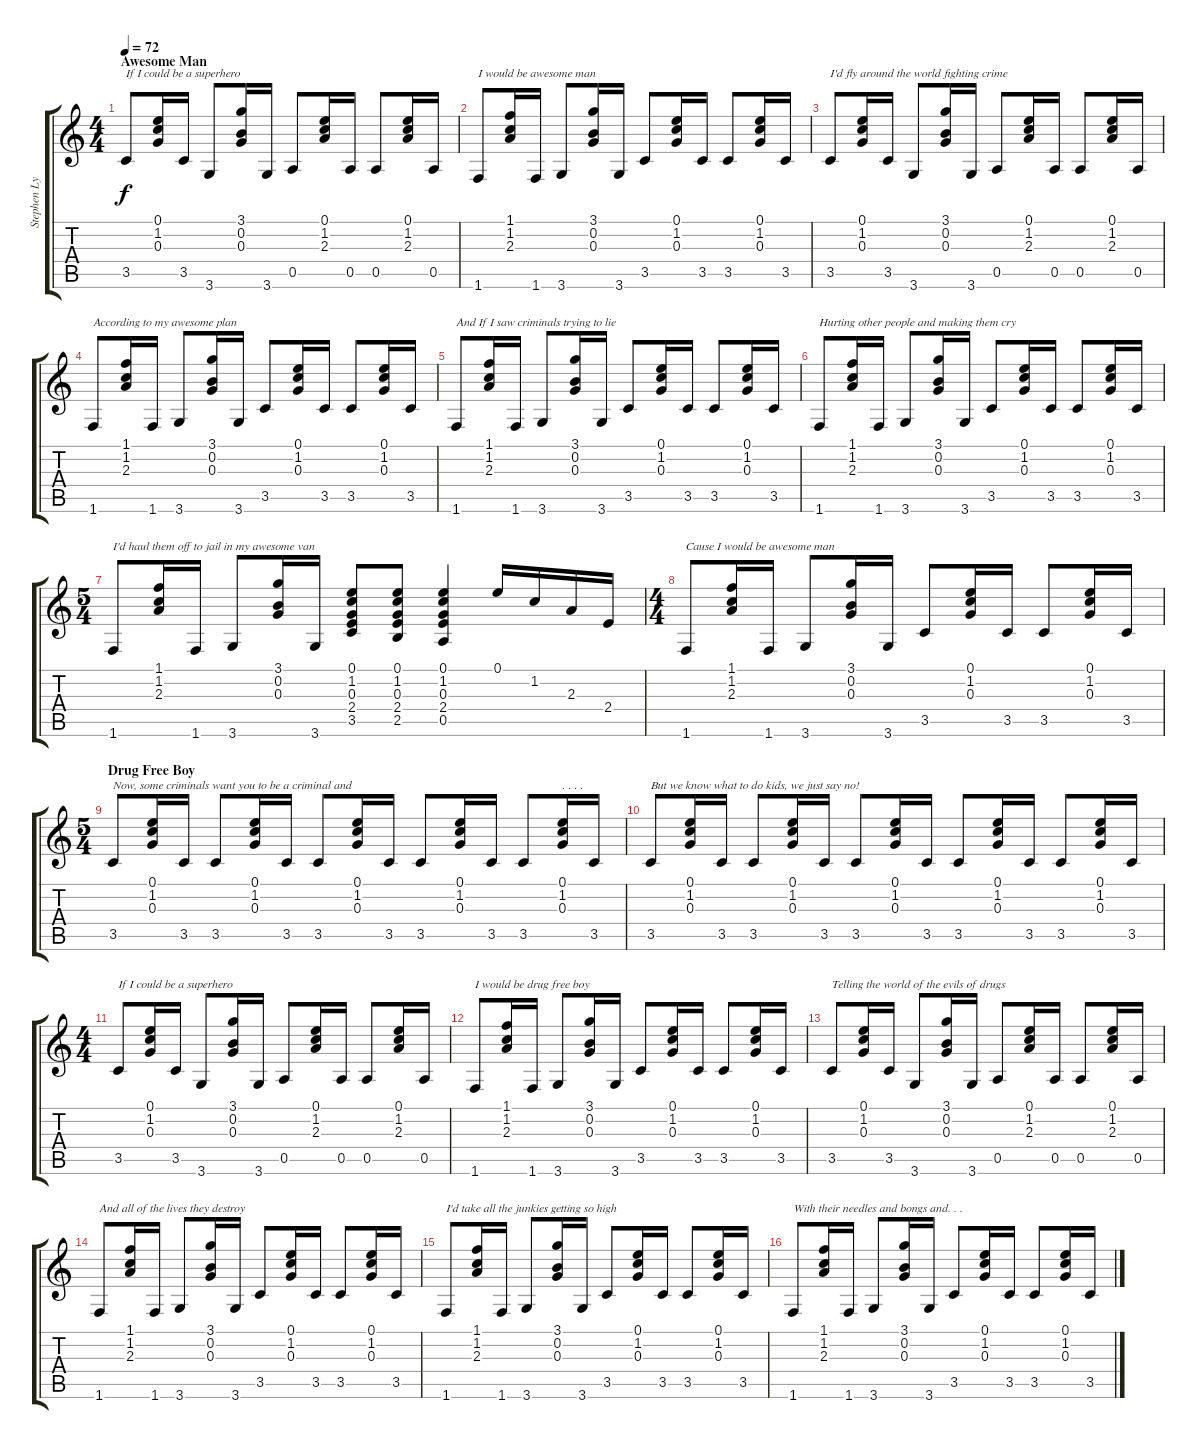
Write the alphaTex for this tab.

\track ("Stephen Lynch" "Stephen Ly") {instrument acousticguitarsteel}
\staff {score tabs}
\tuning (E4 B3 G3 D3 A2 E2) {hide}
\ts (4 4)
\section ("" "Awesome Man")
\tempo 72
\clef g2
\ks c
3.5.8{txt "If I could be a superhero" dy f instrument acousticguitarsteel} (0.1 1.2 0.3).16 3.5.16 3.6.8 (3.1 0.2 0.3).16 3.6.16 0.5.8 (0.1 1.2 2.3).16 0.5.16 0.5.8 (0.1 1.2 2.3).16 0.5.16 |
1.6.8{txt "I would be awesome man"} (1.1 1.2 2.3).16 1.6.16 3.6.8 (3.1 0.2 0.3).16 3.6.16 3.5.8 (0.1 1.2 0.3).16 3.5.16 3.5.8 (0.1 1.2 0.3).16 3.5.16 |
3.5.8{txt "I'd fly around the world fighting crime"} (0.1 1.2 0.3).16 3.5.16 3.6.8 (3.1 0.2 0.3).16 3.6.16 0.5.8 (0.1 1.2 2.3).16 0.5.16 0.5.8 (0.1 1.2 2.3).16 0.5.16 |
1.6.8{txt "According to my awesome plan"} (1.1 1.2 2.3).16 1.6.16 3.6.8 (3.1 0.2 0.3).16 3.6.16 3.5.8 (0.1 1.2 0.3).16 3.5.16 3.5.8 (0.1 1.2 0.3).16 3.5.16 |
1.6.8{txt "And If I saw criminals trying to lie"} (1.1 1.2 2.3).16 1.6.16 3.6.8 (3.1 0.2 0.3).16 3.6.16 3.5.8 (0.1 1.2 0.3).16 3.5.16 3.5.8 (0.1 1.2 0.3).16 3.5.16 |
1.6.8{txt "Hurting other people and making them cry"} (1.1 1.2 2.3).16 1.6.16 3.6.8 (3.1 0.2 0.3).16 3.6.16 3.5.8 (0.1 1.2 0.3).16 3.5.16 3.5.8 (0.1 1.2 0.3).16 3.5.16 |
\ts (5 4)
1.6.8{txt "I'd haul them off to jail in my awesome van"} (1.1 1.2 2.3).16 1.6.16 3.6.8 (3.1 0.2 0.3).16 3.6.16 (0.1 1.2 0.3 2.4 3.5).8 (0.1 1.2 0.3 2.4 2.5).8 (0.1 1.2 0.3 2.4 0.5).4 0.1.16 1.2.16 2.3.16 2.4.16 |
\ts (4 4)
1.6.8{txt "Cause I would be awesome man"} (1.1 1.2 2.3).16 1.6.16 3.6.8 (3.1 0.2 0.3).16 3.6.16 3.5.8 (0.1 1.2 0.3).16 3.5.16 3.5.8 (0.1 1.2 0.3).16 3.5.16 |
\ts (5 4)
\section ("" "Drug Free Boy")
3.5.8{txt "Now, some criminals want you to be a criminal and "} (0.1 1.2 0.3).16 3.5.16 3.5.8 (0.1 1.2 0.3).16 3.5.16 3.5.8 (0.1 1.2 0.3).16 3.5.16 3.5.8 (0.1 1.2 0.3).16 3.5.16 3.5.8 (0.1 1.2 0.3).16{txt ". . . ."} 3.5.16 |
3.5.8{txt "But we know what to do kids, we just say no!"} (0.1 1.2 0.3).16 3.5.16 3.5.8 (0.1 1.2 0.3).16 3.5.16 3.5.8 (0.1 1.2 0.3).16 3.5.16 3.5.8 (0.1 1.2 0.3).16 3.5.16 3.5.8 (0.1 1.2 0.3).16 3.5.16 |
\ts (4 4)
3.5.8{txt "If I could be a superhero"} (0.1 1.2 0.3).16 3.5.16 3.6.8 (3.1 0.2 0.3).16 3.6.16 0.5.8 (0.1 1.2 2.3).16 0.5.16 0.5.8 (0.1 1.2 2.3).16 0.5.16 |
1.6.8{txt "I would be drug free boy"} (1.1 1.2 2.3).16 1.6.16 3.6.8 (3.1 0.2 0.3).16 3.6.16 3.5.8 (0.1 1.2 0.3).16 3.5.16 3.5.8 (0.1 1.2 0.3).16 3.5.16 |
3.5.8{txt "Telling the world of the evils of drugs"} (0.1 1.2 0.3).16 3.5.16 3.6.8 (3.1 0.2 0.3).16 3.6.16 0.5.8 (0.1 1.2 2.3).16 0.5.16 0.5.8 (0.1 1.2 2.3).16 0.5.16 |
1.6.8{txt "And all of the lives they destroy"} (1.1 1.2 2.3).16 1.6.16 3.6.8 (3.1 0.2 0.3).16 3.6.16 3.5.8 (0.1 1.2 0.3).16 3.5.16 3.5.8 (0.1 1.2 0.3).16 3.5.16 |
1.6.8{txt "I'd take all the junkies getting so high"} (1.1 1.2 2.3).16 1.6.16 3.6.8 (3.1 0.2 0.3).16 3.6.16 3.5.8 (0.1 1.2 0.3).16 3.5.16 3.5.8 (0.1 1.2 0.3).16 3.5.16 |
1.6.8{txt "With their needles and bongs and. . ."} (1.1 1.2 2.3).16 1.6.16 3.6.8 (3.1 0.2 0.3).16 3.6.16 3.5.8 (0.1 1.2 0.3).16 3.5.16 3.5.8 (0.1 1.2 0.3).16 3.5.16
